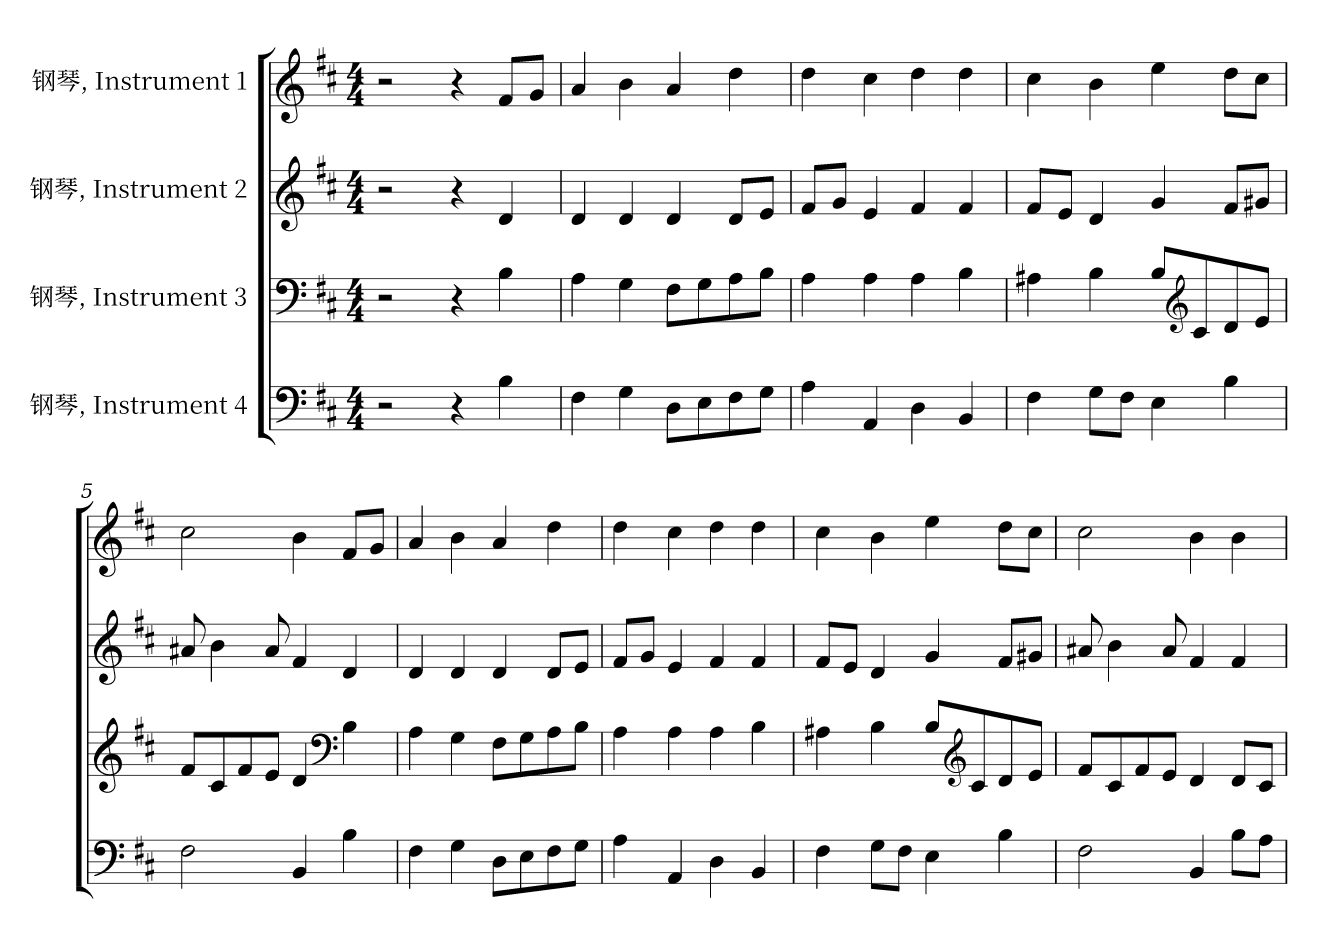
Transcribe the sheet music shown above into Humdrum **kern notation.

**kern	**kern	**kern	**kern
*part4	*part3	*part2	*part1
*staff4	*staff3	*staff2	*staff1
*I"钢琴, Instrument 4	*I"钢琴, Instrument 3	*I"钢琴, Instrument 2	*I"钢琴, Instrument 1
*clefF4	*clefF4	*clefG2	*clefG2
*k[f#c#]	*k[f#c#]	*k[f#c#]	*k[f#c#]
*M4/4	*M4/4	*M4/4	*M4/4
*MM96	*MM96	*MM96	*MM96
=1	=1	=1	=1
2r	2r	2r	2r
4r	4r	4r	4r
4B\	4B\	4d/	8f#/L
.	.	.	8g/J
=2	=2	=2	=2
4F#\	4A\	4d/	4a/
4G\	4G\	4d/	4b\
8D\L	8F#\L	4d/	4a/
8E\	8G\	.	.
8F#\	8A\	8d/L	4dd\
8G\J	8B\J	8e/J	.
=3	=3	=3	=3
4A\	4A\	8f#/L	4dd\
.	.	8g/J	.
4AA/	4A\	4e/	4cc#\
4D\	4A\	4f#/	4dd\
4BB/	4B\	4f#/	4dd\
=4	=4	=4	=4
4F#\	4A#X\	8f#/L	4cc#\
.	.	8e/J	.
8G\L	4B\	4d/	4b\
8F#\J	.	.	.
4E\	8B/L	4g/	4ee\
*	*clefG2	*	*
.	8c#/	.	.
4B\	8d/	8f#/L	8dd\L
.	8e/J	8g#X/J	8cc#\J
!!LO:LB:g=z
=5	=5	=5	=5
2F#\	8f#/L	8a#X/	2cc#\
.	8c#/	4b\	.
.	8f#/	.	.
.	8e/J	8a#/	.
4BB/	4d/	4f#/	4b\
*	*clefF4	*	*
4B\	4B\	4d/	8f#/L
.	.	.	8g/J
=6	=6	=6	=6
4F#\	4A\	4d/	4a/
4G\	4G\	4d/	4b\
8D\L	8F#\L	4d/	4a/
8E\	8G\	.	.
8F#\	8A\	8d/L	4dd\
8G\J	8B\J	8e/J	.
=7	=7	=7	=7
4A\	4A\	8f#/L	4dd\
.	.	8g/J	.
4AA/	4A\	4e/	4cc#\
4D\	4A\	4f#/	4dd\
4BB/	4B\	4f#/	4dd\
=8	=8	=8	=8
4F#\	4A#X\	8f#/L	4cc#\
.	.	8e/J	.
8G\L	4B\	4d/	4b\
8F#\J	.	.	.
4E\	8B/L	4g/	4ee\
*	*clefG2	*	*
.	8c#/	.	.
4B\	8d/	8f#/L	8dd\L
.	8e/J	8g#X/J	8cc#\J
=9	=9	=9	=9
2F#\	8f#/L	8a#X/	2cc#\
.	8c#/	4b\	.
.	8f#/	.	.
.	8e/J	8a#/	.
4BB/	4d/	4f#/	4b\
8B\L	8d/L	4f#/	4b\
8A\J	8c#/J	.	.
=	=	=	=
*-	*-	*-	*-
